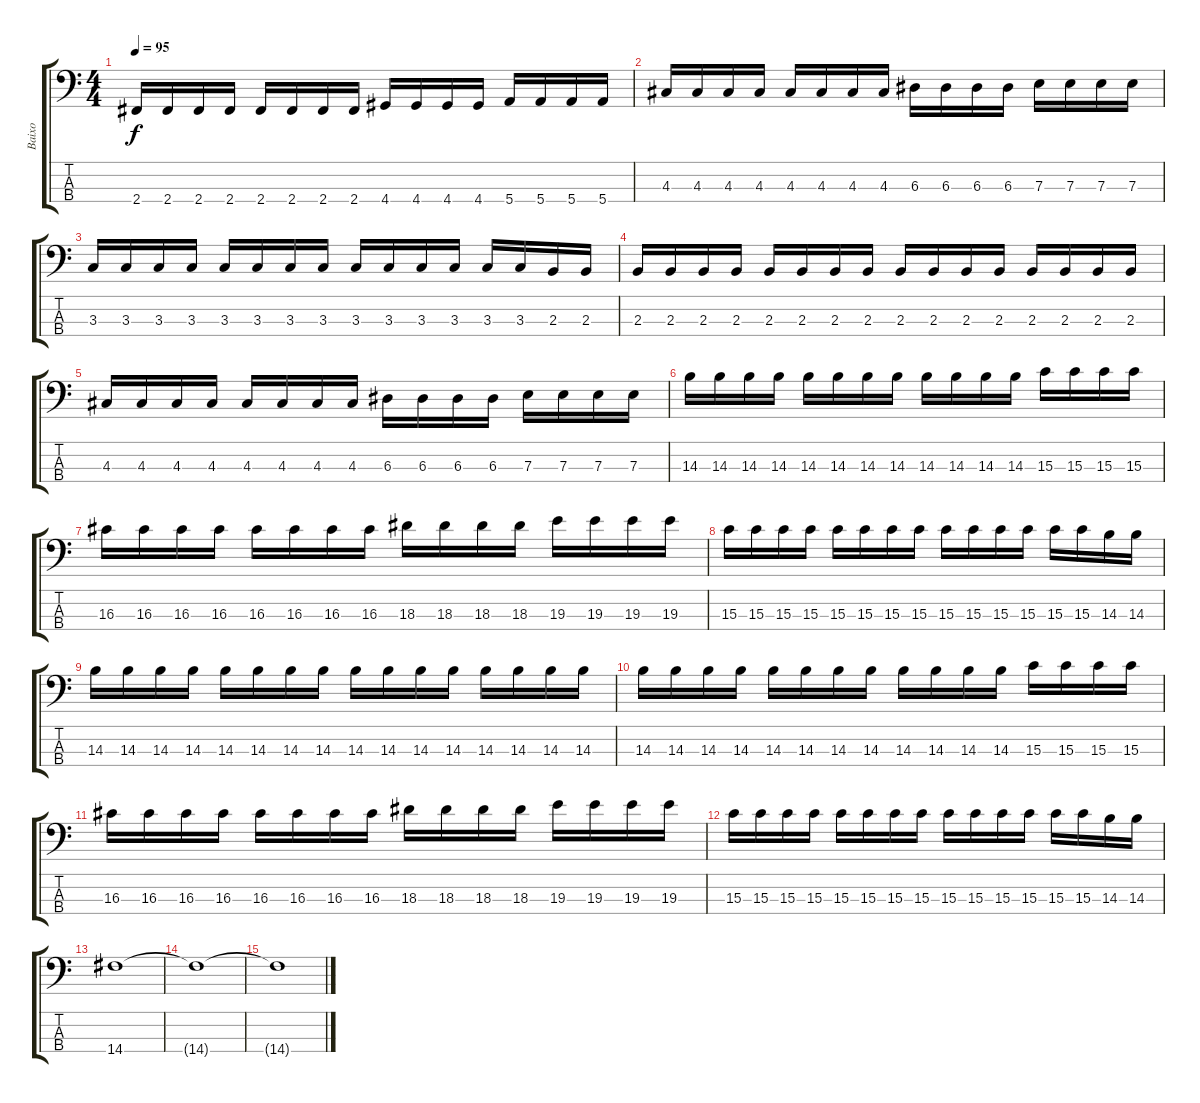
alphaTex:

\track ("Baixo" "Baixo") {instrument electricbassfinger}
\staff {score tabs}
\tuning (G2 D2 A1 E1) {hide}
\ts (4 4)
\tempo 95
\clef f4
\ks c
2.4.16{dy f} 2.4.16 2.4.16 2.4.16 2.4.16 2.4.16 2.4.16 2.4.16 4.4.16 4.4.16 4.4.16 4.4.16 5.4.16 5.4.16 5.4.16 5.4.16 |
4.3.16 4.3.16 4.3.16 4.3.16 4.3.16 4.3.16 4.3.16 4.3.16 6.3.16 6.3.16 6.3.16 6.3.16 7.3.16 7.3.16 7.3.16 7.3.16 |
3.3.16 3.3.16 3.3.16 3.3.16 3.3.16 3.3.16 3.3.16 3.3.16 3.3.16 3.3.16 3.3.16 3.3.16 3.3.16 3.3.16 2.3.16 2.3.16 |
2.3.16 2.3.16 2.3.16 2.3.16 2.3.16 2.3.16 2.3.16 2.3.16 2.3.16 2.3.16 2.3.16 2.3.16 2.3.16 2.3.16 2.3.16 2.3.16 |
4.3.16 4.3.16 4.3.16 4.3.16 4.3.16 4.3.16 4.3.16 4.3.16 6.3.16 6.3.16 6.3.16 6.3.16 7.3.16 7.3.16 7.3.16 7.3.16 |
14.3.16 14.3.16 14.3.16 14.3.16 14.3.16 14.3.16 14.3.16 14.3.16 14.3.16 14.3.16 14.3.16 14.3.16 15.3.16 15.3.16 15.3.16 15.3.16 |
16.3.16 16.3.16 16.3.16 16.3.16 16.3.16 16.3.16 16.3.16 16.3.16 18.3.16 18.3.16 18.3.16 18.3.16 19.3.16 19.3.16 19.3.16 19.3.16 |
15.3.16 15.3.16 15.3.16 15.3.16 15.3.16 15.3.16 15.3.16 15.3.16 15.3.16 15.3.16 15.3.16 15.3.16 15.3.16 15.3.16 14.3.16 14.3.16 |
14.3.16 14.3.16 14.3.16 14.3.16 14.3.16 14.3.16 14.3.16 14.3.16 14.3.16 14.3.16 14.3.16 14.3.16 14.3.16 14.3.16 14.3.16 14.3.16 |
14.3.16 14.3.16 14.3.16 14.3.16 14.3.16 14.3.16 14.3.16 14.3.16 14.3.16 14.3.16 14.3.16 14.3.16 15.3.16 15.3.16 15.3.16 15.3.16 |
16.3.16 16.3.16 16.3.16 16.3.16 16.3.16 16.3.16 16.3.16 16.3.16 18.3.16 18.3.16 18.3.16 18.3.16 19.3.16 19.3.16 19.3.16 19.3.16 |
15.3.16 15.3.16 15.3.16 15.3.16 15.3.16 15.3.16 15.3.16 15.3.16 15.3.16 15.3.16 15.3.16 15.3.16 15.3.16 15.3.16 14.3.16 14.3.16 |
14.4.1 |
14.4{t}.1 |
14.4{t}.1
